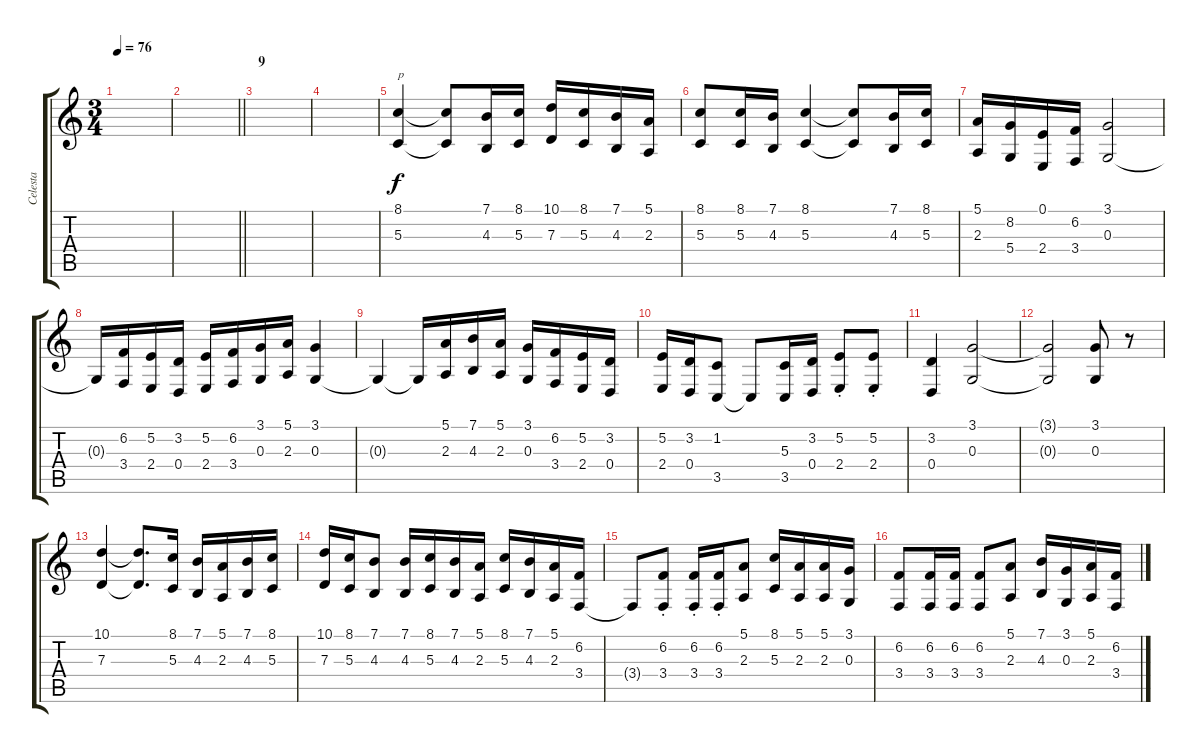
\track ("Celesta" "Celesta") {instrument celesta}
\staff {score tabs}
\tuning (E4 B3 G3 D3 A2 E2) {hide}
\ts (3 4)
\tempo 76
\clef g2
\ks c
|
\barLineRight lightlight
|
\section ("" "9")
|
|
(8.1 5.3).4{txt "p"} (8.1{t} 5.3{t}).8 (7.1 4.3).16 (8.1 5.3).16 (10.1 7.3).16 (8.1 5.3).16 (7.1 4.3).16 (5.1 2.3).16 |
(8.1 5.3).8 (8.1 5.3).16 (7.1 4.3).16 (8.1 5.3).4 (8.1{t} 5.3{t}).8 (7.1 4.3).16 (8.1 5.3).16 |
(5.1 2.3).16 (8.2 5.4).16 (0.1 2.4).16 (6.2 3.4).16 (3.1 0.3).2 |
0.3{t}.16 (6.2 3.4).16 (5.2 2.4).16 (3.2 0.4).16 (5.2 2.4).16 (6.2 3.4).16 (3.1 0.3).16 (5.1 2.3).16 (3.1 0.3).4 |
0.3{t}.4 0.3{t}.16 (5.1 2.3).16 (7.1 4.3).16 (5.1 2.3).16 (3.1 0.3).16 (6.2 3.4).16 (5.2 2.4).16 (3.2 0.4).16 |
(5.2 2.4).16 (3.2 0.4).16 (1.2 3.5).8 3.5{t}.8 (5.3 3.5).16 (3.2 0.4).16 (5.2 2.4{st}).8 (5.2 2.4{st}).8 |
(3.2 0.4).4 (3.1 0.3).2 |
(3.1{t} 0.3{t}).2 (3.1 0.3).8 r.8 |
(10.1 7.3).4 (10.1{t} 7.3{t}).8{d} (8.1 5.3).16 (7.1 4.3).16 (5.1 2.3).16 (7.1 4.3).16 (8.1 5.3).16 |
(10.1 7.3).16 (8.1 5.3).16 (7.1 4.3).8 (7.1 4.3).16 (8.1 5.3).16 (7.1 4.3).16 (5.1 2.3).16 (8.1 5.3).16 (7.1 4.3).16 (5.1 2.3).16 (6.2 3.4).16 |
3.4{t}.8 (6.2 3.4{st}).8 (6.2 3.4{st}).16 (6.2 3.4{st}).16 (5.1 2.3).8 (8.1 5.3).16 (5.1 2.3).16 (5.1 2.3).16 (3.1 0.3).16 |
(6.2 3.4).8 (6.2 3.4).16 (6.2 3.4).16 (6.2 3.4).8 (5.1 2.3).8 (7.1 4.3).16 (3.1 0.3).16 (5.1 2.3).16 (6.2 3.4).16
